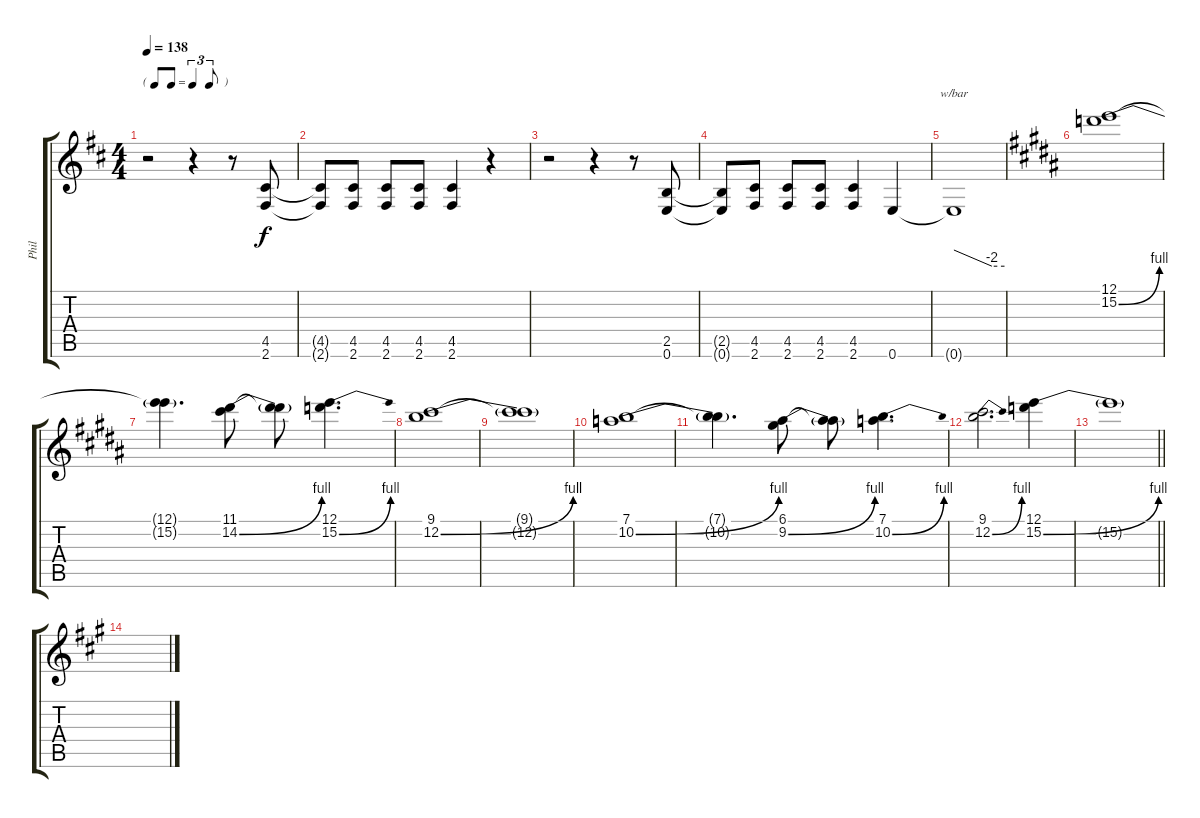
\track ("Phil" "Phil") {instrument distortionguitar}
\staff {score tabs}
\tuning (E4 B3 G3 D3 A2 E2) {hide}
\ts (4 4)
\tf triplet8th
\tempo 138
\clef g2
\ks d
r.2{dy f} r.4 r.8 (4.5 2.6).8 |
(4.5{t} 2.6{t}).8 (4.5 2.6).8 (4.5 2.6).8 (4.5 2.6).8 (4.5 2.6).4 r.4 |
r.2 r.4 r.8 (2.5 0.6).8 |
(2.5{t} 0.6{t}).8 (4.5 2.6).8 (4.5 2.6).8 (4.5 2.6).8 (4.5 2.6).4 0.6.4 |
0.6{t}.1{tbe (custom default 0 0 45 -8 60 -8)} |
\ks b
(12.1 15.2{be (bend 0 0 60 4)}).1 |
(12.1{t} 15.2{t}).4{d} (11.1 14.2{be (bend 0 0 60 4)}).8 (11.1{t} 14.2{t}).8 (12.1 15.2{be (bend 0 0 60 4)}).4{d} |
(9.1 12.2{be (bend 0 0 60 4)}).1 |
(9.1{t} 12.2{t}).1 |
(7.1 10.2{be (bend 0 0 60 4)}).1 |
(7.1{t} 10.2{t}).4{d} (6.1 9.2{be (bend 0 0 60 4)}).8 (6.1{t} 9.2{t}).8 (7.1 10.2{be (bend 0 0 60 4)}).4{d} |
(9.1 12.2{be (bend 0 0 60 4)}).2{d} (12.1 15.2{be (bend 0 0 60 4)}).4 |
\barLineRight lightlight
15.2{t}.1 |
\ks a
